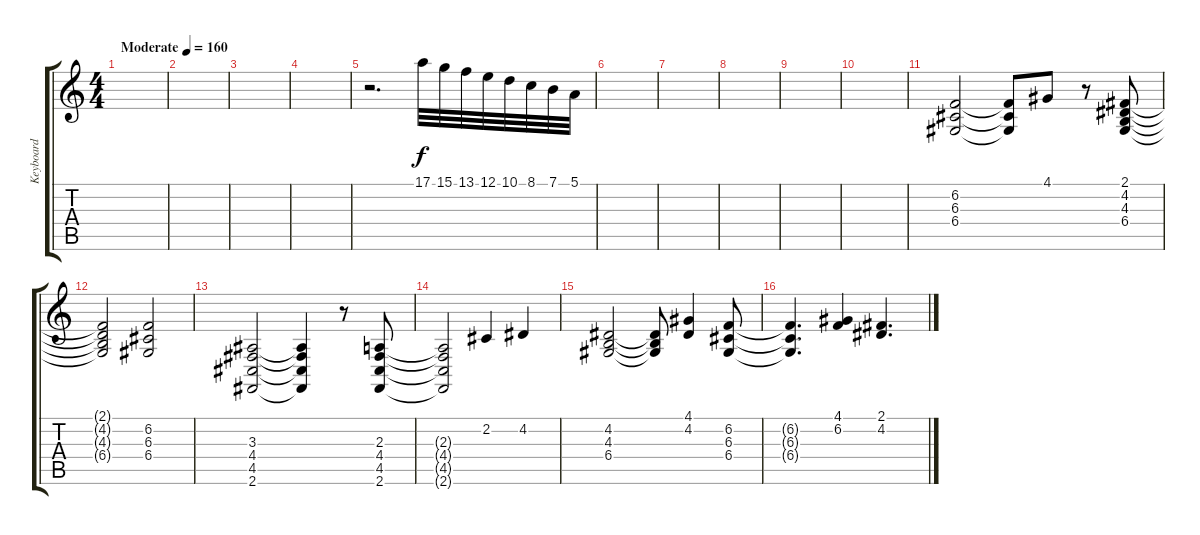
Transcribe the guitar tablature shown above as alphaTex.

\track ("Keyboard" "Keyboard") {instrument acousticgrandpiano}
\staff {score tabs}
\tuning (E4 B3 G3 D3 A2 E2) {hide}
\ts (4 4)
\tempo (160 "Moderate")
\clef g2
\ks c
|
|
|
|
r.2{d} 17.1.32 15.1.32 13.1.32 12.1.32 10.1.32 8.1.32 7.1.32 5.1.32 |
|
|
|
|
|
(6.2 6.3 6.4).2 (6.2{t} 6.3{t} 6.4{t}).8 4.1.8 r.8 (2.1 4.2 4.3 6.4).8 |
(2.1{t} 4.2{t} 4.3{t} 6.4{t}).2 (6.2 6.3 6.4).2 |
(3.3 4.4 4.5 2.6).2 (3.3{t} 4.4{t} 4.5{t} 2.6{t}).4 r.8 (2.3 4.4 4.5 2.6).8 |
(2.3{t} 4.4{t} 4.5{t} 2.6{t}).2 2.2.4 4.2.4 |
(4.2 4.3 6.4).2 (4.2{t} 4.3{t} 6.4{t}).8 (4.1 4.2).4 (6.2 6.3 6.4).8 |
(6.2{t} 6.3{t} 6.4{t}).4{d} (4.1 6.2).4 (2.1 4.2).4{d}
